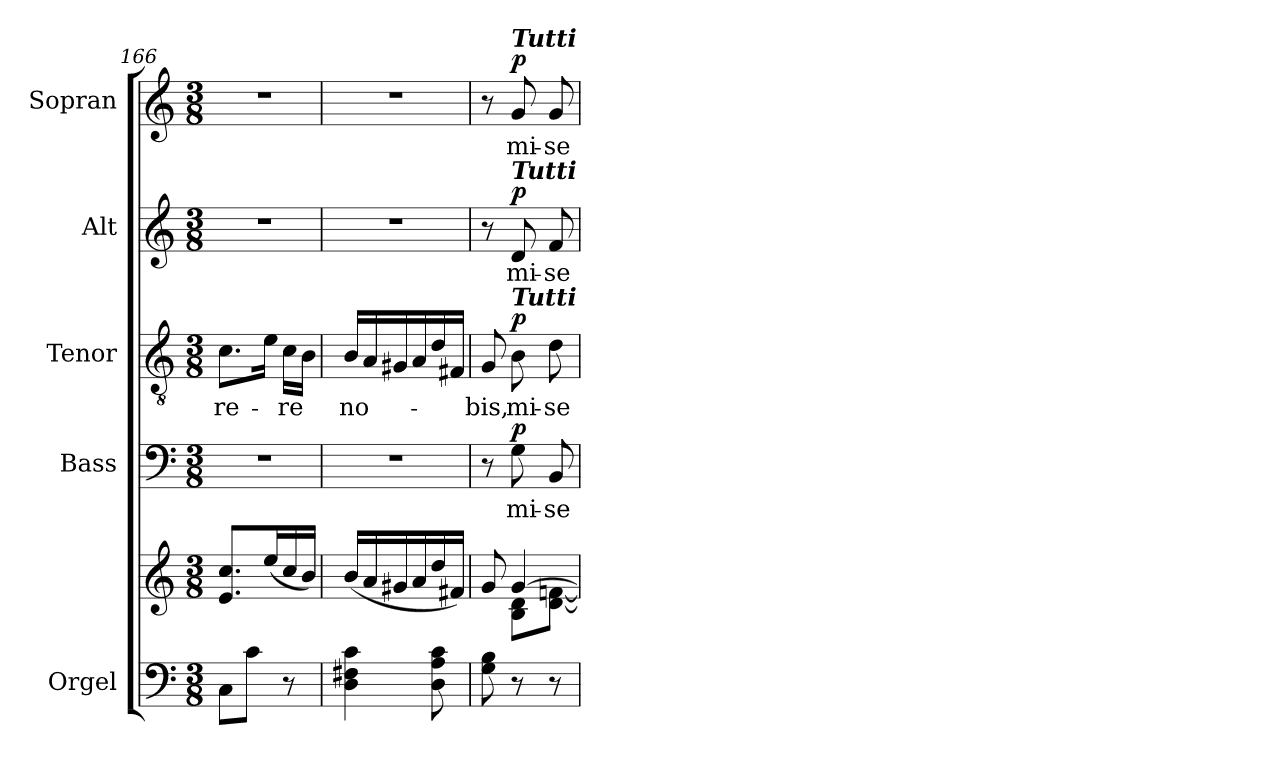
**kern	**kern	**kern	**text	**dynam	**kern	**text	**dynam	**kern	**text	**dynam	**kern	**text	**dynam
*part5	*part5	*part4	*part4	*part4	*part3	*part3	*part3	*part2	*part2	*part2	*part1	*part1	*part1
*staff6	*staff5	*staff4	*staff4	*staff4	*staff3	*staff3	*staff3	*staff2	*staff2	*staff2	*staff1	*staff1	*staff1
*I"Orgel	*	*I"Bass	*	*	*I"Tenor	*	*	*I"Alt	*	*	*I"Sopran	*	*
*I'Org.	*	*I'B.	*	*	*I'T.	*	*	*I'A.	*	*	*I'S.	*	*
!!LO:PB:g=z
*clefF4	*clefG2	*clefF4	*	*	*clefGv2	*	*	*clefG2	*	*	*clefG2	*	*
*k[]	*k[]	*k[]	*	*	*k[]	*	*	*k[]	*	*	*k[]	*	*
*C:	*C:	*C:	*	*	*C:	*	*	*C:	*	*	*C:	*	*
*M3/8	*M3/8	*M3/8	*	*	*M3/8	*	*	*M3/8	*	*	*M3/8	*	*
=166	=166	=166	=166	=166	=166	=166	=166	=166	=166	=166	=166	=166	=166
!	!	!	!	!	!	!LO:LY:b	!	!	!	!	!	!	!
8C\L	8.e/ 8.cc/L	4.r	.	.	8.c\L	-re-	.	4.r	.	.	4.r	.	.
8c\J	.	.	.	.	.	.	.	.	.	.	.	.	.
.	(<16ee/L	.	.	.	16e\Jk	.	.	.	.	.	.	.	.
!	!	!	!	!	!	!LO:LY:b	!	!	!	!	!	!	!
8r	16cc/	.	.	.	16c\LL	-re	.	.	.	.	.	.	.
.	16b/JJ)	.	.	.	16B\JJ	.	.	.	.	.	.	.	.
=167	=167	=167	=167	=167	=167	=167	=167	=167	=167	=167	=167	=167	=167
!	!	!	!	!	!	!LO:LY:b	!	!	!	!	!	!	!
4D\ 4F#X\ 4c\	(<16b/LL	4.r	.	.	16B/LL	no-	.	4.r	.	.	4.r	.	.
.	16a/	.	.	.	16A/	.	.	.	.	.	.	.	.
.	16g#X/	.	.	.	16G#X/	.	.	.	.	.	.	.	.
.	16a/	.	.	.	16A/	.	.	.	.	.	.	.	.
8D\ 8A\ 8c\	16dd/	.	.	.	16d/	.	.	.	.	.	.	.	.
.	16f#X/JJ)	.	.	.	16F#X/JJ	.	.	.	.	.	.	.	.
=168	=168	=168	=168	=168	=168	=168	=168	=168	=168	=168	=168	=168	=168
*	*^	*	*	*	*	*	*	*	*	*	*	*	*
!	!	!	!	!	!	!	!LO:LY:b	!	!	!	!	!	!	!
8G\ 8B\	8g/	8ryy	8r	.	.	8G/	-bis,	.	8r	.	.	8r	.	.
!	!	!	!	!	!	!	!	!	!	!	!	!LO:TX:a:Bi:t=Tutti	!	!
!	!	!	!	!	!	!	!	!	!LO:TX:a:Bi:t=Tutti	!	!	!	!	!
!	!	!	!	!	!	!LO:TX:a:Bi:t=Tutti	!	!	!	!	!	!	!	!
!	!	!	!	!LO:LY:b	!LO:DY:a	!	!LO:LY:b	!LO:DY:a	!	!LO:LY:b	!LO:DY:a	!	!LO:LY:b	!LO:DY:a
8r	[>4g/	8B\ 8d\L	8G\	mi-	p	8B\	mi-	p	8d/	mi-	p	8g/	mi-	p
!	!	!	!	!LO:LY:b	!	!	!LO:LY:b	!	!	!LO:LY:b	!	!	!LO:LY:b	!
8r	.	[<8d\ [<8fn\J	8BB/	-se-	.	8d\	-se-	.	8f/	-se-	.	8g/	-se-	.
*	*v	*v	*	*	*	*	*	*	*	*	*	*	*	*
=	=	=	=	=	=	=	=	=	=	=	=	=	=
*-	*-	*-	*-	*-	*-	*-	*-	*-	*-	*-	*-	*-	*-
